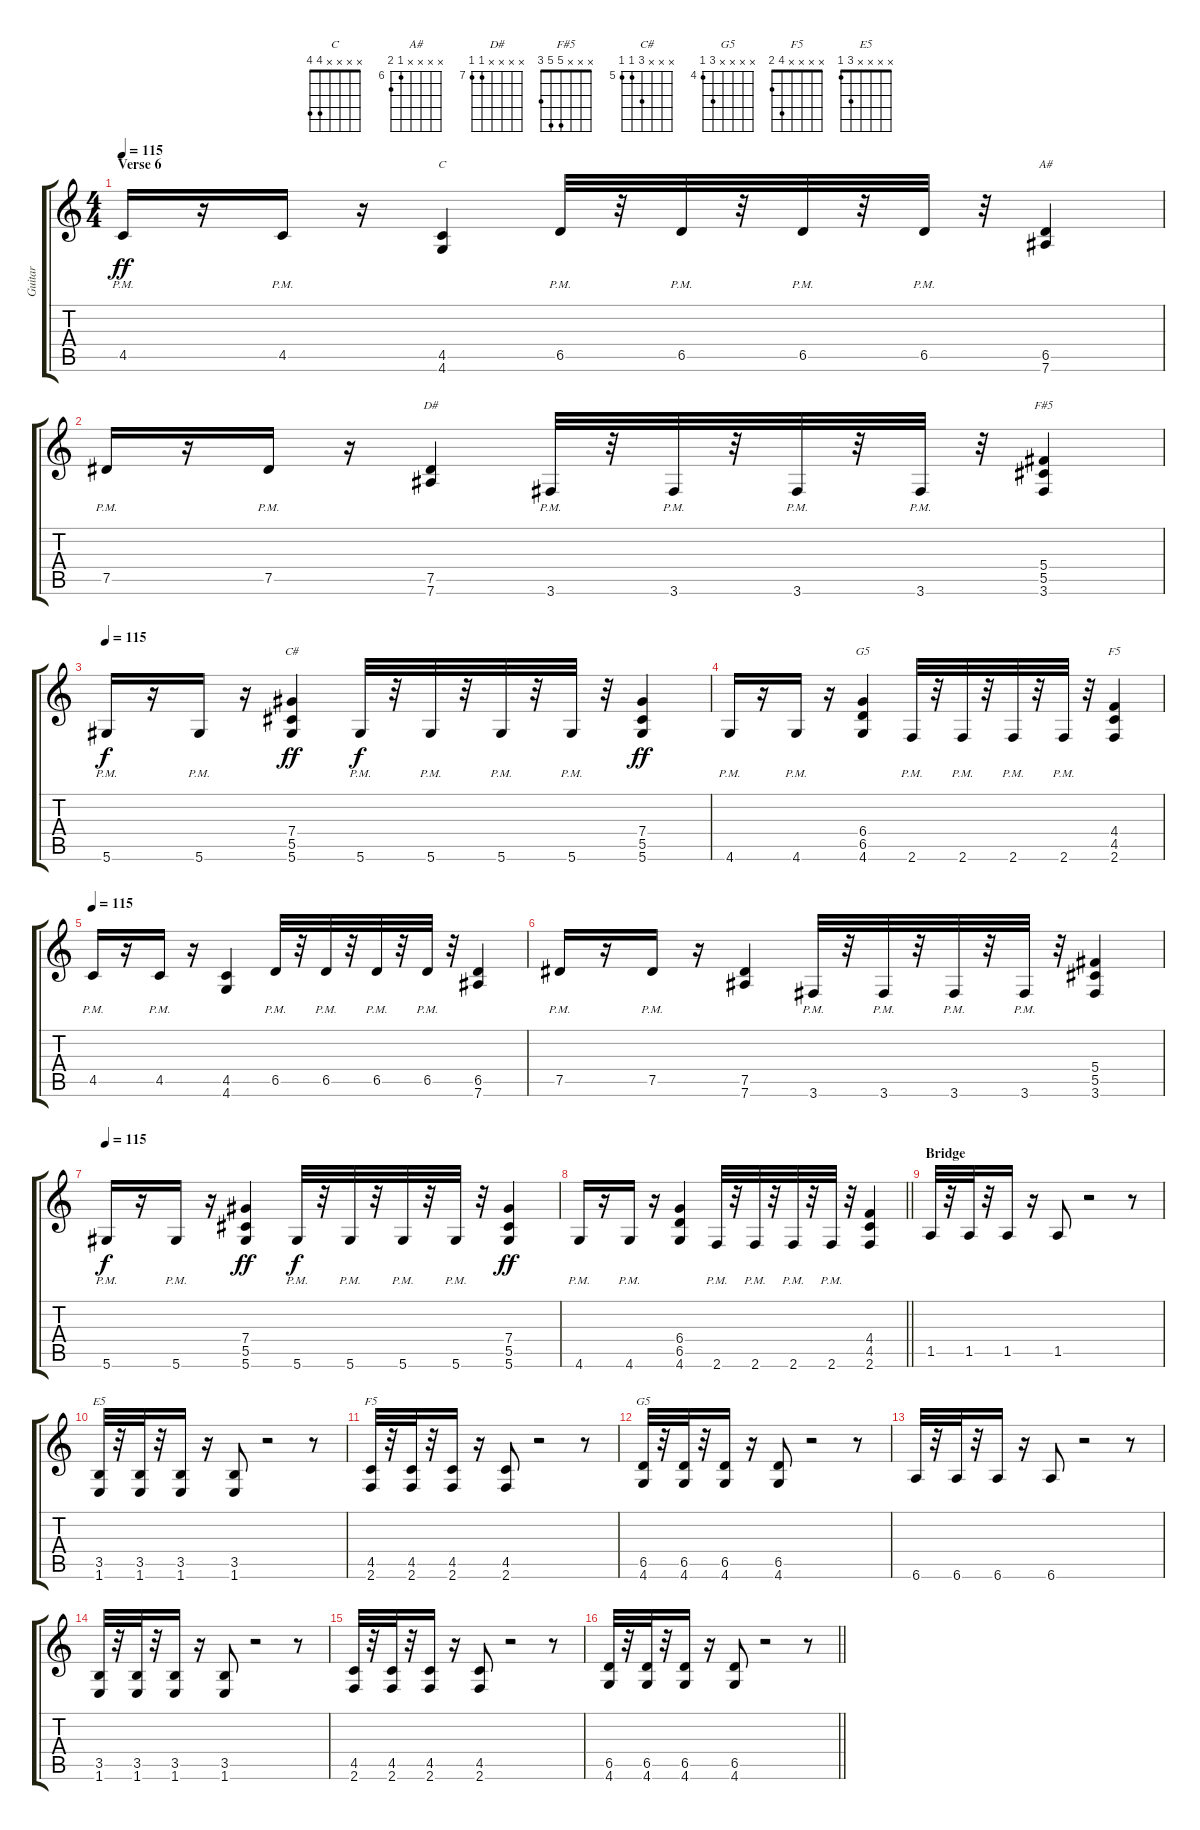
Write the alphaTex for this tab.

\track ("Guitar" "Guitar") {instrument distortionguitar}
\staff {score tabs}
\tuning (Eb4 Bb3 Gb3 Db3 Ab2 Eb2) {hide}
\chord ("C" x x x x 4 4)
\chord ("A#" x x x x 6 7) {firstfret 6}
\chord ("D#" x x x x 7 7) {firstfret 7}
\chord ("F#5" x x x 5 5 3)
\chord ("C#" x x x 7 5 5) {firstfret 5}
\chord ("G5" x x x 6 6 4) {firstfret 4}
\chord ("F5" x x x 4 4 2)
\chord ("E5" x x x x 3 1)
\chord ("F5" x x x x 4 2)
\chord ("G5" x x x x 6 4) {firstfret 4}
\ts (4 4)
\section ("" "Verse 6")
\tempo 115
\clef g2
\ks c
4.5{pm}.16{dy ff} r.16 4.5{pm}.16 r.16 (4.5 4.6).4{ch "C"} 6.5{pm}.32 r.32 6.5{pm}.32 r.32 6.5{pm}.32 r.32 6.5{pm}.32 r.32 (6.5 7.6).4{ch "A#"} |
7.5{pm}.16 r.16 7.5{pm}.16 r.16 (7.5 7.6).4{ch "D#"} 3.6{pm}.32 r.32 3.6{pm}.32 r.32 3.6{pm}.32 r.32 3.6{pm}.32 r.32 (5.4 5.5 3.6).4{ch "F#5"} |
\tempo 115
5.6{pm}.16{dy f} r.16 5.6{pm}.16 r.16 (7.4 5.5 5.6).4{ch "C#" dy ff} 5.6{pm}.32{dy f} r.32 5.6{pm}.32 r.32 5.6{pm}.32 r.32 5.6{pm}.32 r.32 (7.4 5.5 5.6).4{dy ff} |
4.6{pm}.16 r.16 4.6{pm}.16 r.16 (6.4 6.5 4.6).4{ch "G5"} 2.6{pm}.32 r.32 2.6{pm}.32 r.32 2.6{pm}.32 r.32 2.6{pm}.32 r.32 (4.4 4.5 2.6).4{ch "F5"} |
\tempo 115
4.5{pm}.16 r.16 4.5{pm}.16 r.16 (4.5 4.6).4 6.5{pm}.32 r.32 6.5{pm}.32 r.32 6.5{pm}.32 r.32 6.5{pm}.32 r.32 (6.5 7.6).4 |
7.5{pm}.16 r.16 7.5{pm}.16 r.16 (7.5 7.6).4 3.6{pm}.32 r.32 3.6{pm}.32 r.32 3.6{pm}.32 r.32 3.6{pm}.32 r.32 (5.4 5.5 3.6).4 |
\tempo 115
5.6{pm}.16{dy f} r.16 5.6{pm}.16 r.16 (7.4 5.5 5.6).4{dy ff} 5.6{pm}.32{dy f} r.32 5.6{pm}.32 r.32 5.6{pm}.32 r.32 5.6{pm}.32 r.32 (7.4 5.5 5.6).4{dy ff} |
\barLineRight lightlight
4.6{pm}.16 r.16 4.6{pm}.16 r.16 (6.4 6.5 4.6).4 2.6{pm}.32 r.32 2.6{pm}.32 r.32 2.6{pm}.32 r.32 2.6{pm}.32 r.32 (4.4 4.5 2.6).4 |
\section ("" "Bridge")
1.5.32 r.32 1.5.32 r.32 1.5.16 r.16 1.5.8 r.2 r.8 |
(3.5 1.6).32{ch "E5"} r.32 (3.5 1.6).32 r.32 (3.5 1.6).16 r.16 (3.5 1.6).8 r.2 r.8 |
(4.5 2.6).32{ch "F5"} r.32 (4.5 2.6).32 r.32 (4.5 2.6).16 r.16 (4.5 2.6).8 r.2 r.8 |
(6.5 4.6).32{ch "G5"} r.32 (6.5 4.6).32 r.32 (6.5 4.6).16 r.16 (6.5 4.6).8 r.2 r.8 |
6.6.32 r.32 6.6.32 r.32 6.6.16 r.16 6.6.8 r.2 r.8 |
(3.5 1.6).32 r.32 (3.5 1.6).32 r.32 (3.5 1.6).16 r.16 (3.5 1.6).8 r.2 r.8 |
(4.5 2.6).32 r.32 (4.5 2.6).32 r.32 (4.5 2.6).16 r.16 (4.5 2.6).8 r.2 r.8 |
\barLineRight lightlight
(6.5 4.6).32 r.32 (6.5 4.6).32 r.32 (6.5 4.6).16 r.16 (6.5 4.6).8 r.2 r.8
